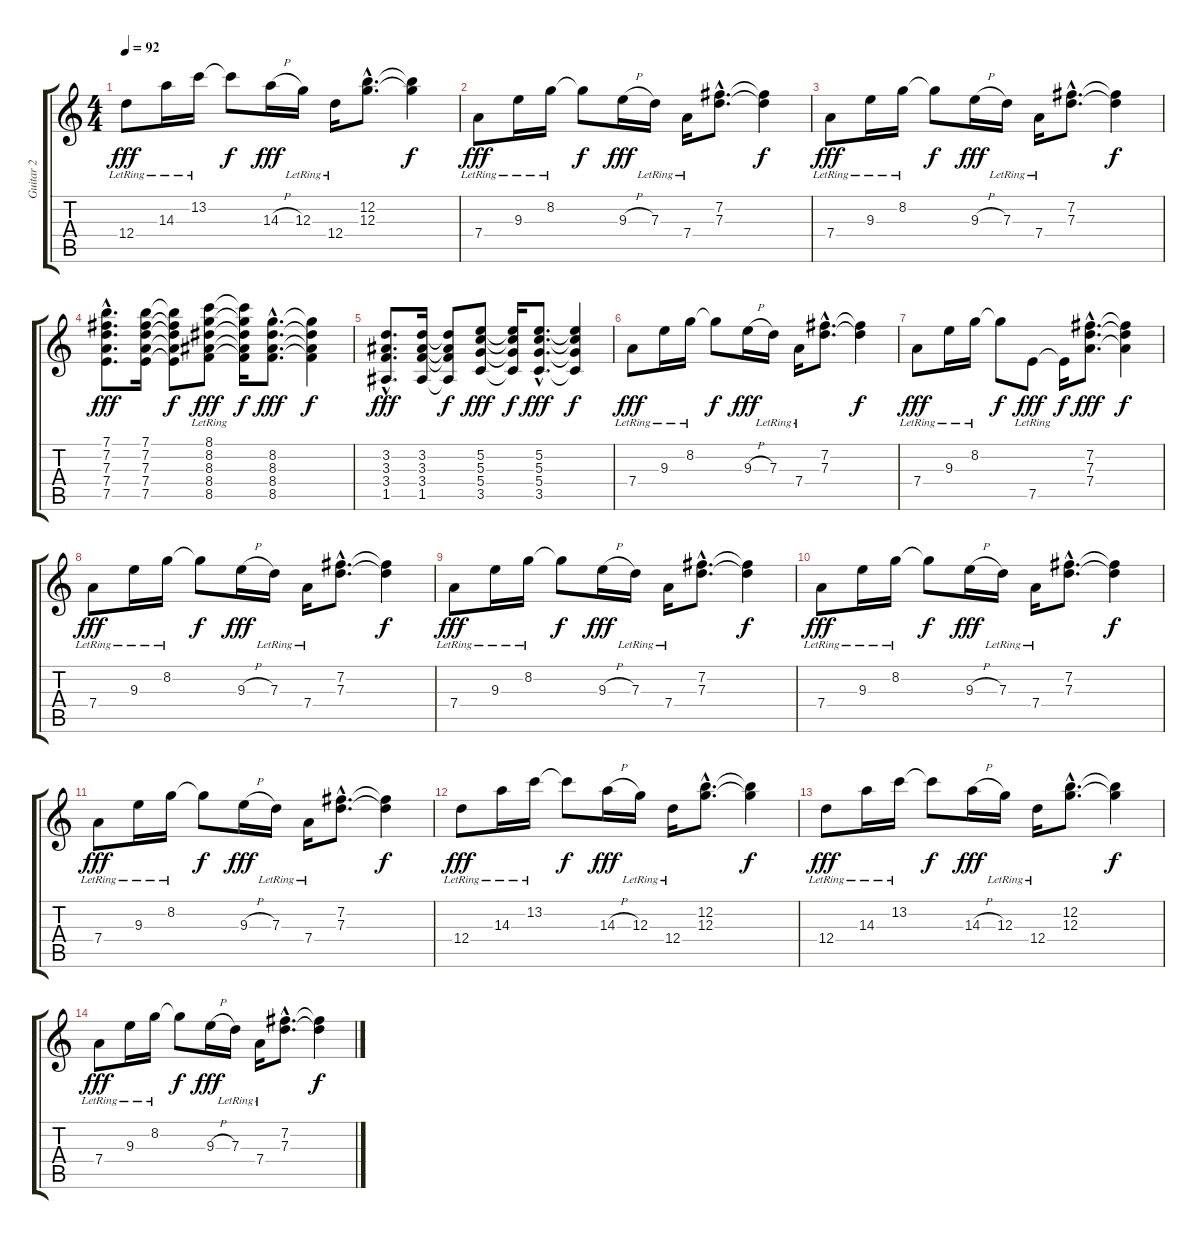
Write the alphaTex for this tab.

\track ("Guitar 2" "Guitar 2") {instrument distortionguitar}
\staff {score tabs}
\tuning (E4 B3 G3 D3 A2 E2) {hide}
\ts (4 4)
\tempo 92
\clef g2
\ks c
12.4{lr}.8{dy fff} 14.3{lr}.16 13.2{lr}.16 13.2{t}.8{dy f} 14.3{h}.16{dy fff} 12.3{lr}.16 12.4{lr}.16 (12.2{hac} 12.3{hac}).8{d} (12.2{t} 12.3{t}).4{dy f} |
7.4{lr}.8{dy fff} 9.3{lr}.16 8.2{lr}.16 8.2{t}.8{dy f} 9.3{h}.16{dy fff} 7.3{lr}.16 7.4{lr}.16 (7.2{hac} 7.3{hac}).8{d} (7.2{t} 7.3{t}).4{dy f} |
7.4{lr}.8{dy fff} 9.3{lr}.16 8.2{lr}.16 8.2{t}.8{dy f} 9.3{h}.16{dy fff} 7.3{lr}.16 7.4{lr}.16 (7.2{hac} 7.3{hac}).8{d} (7.2{t} 7.3{t}).4{dy f} |
(7.1{hac} 7.2{hac} 7.3{hac} 7.4{hac} 7.5{hac}).8{d dy fff} (7.1 7.2 7.3 7.4 7.5).16 (7.1{t} 7.2{t} 7.3{t} 7.4{t} 7.5{t}).8{dy f} (8.1{lr} 8.2 8.3 8.4 8.5).8{dy fff} (8.1{t} 8.2{t} 8.3{t} 8.4{t} 8.5{t}).16{dy f} (8.2{hac} 8.3{hac} 8.4{hac} 8.5{hac}).8{d dy fff} (8.2{t} 8.3{t} 8.4{t} 8.5{t}).4{dy f} |
(3.2{hac} 3.3{hac} 3.4{hac} 1.5{hac}).8{d dy fff} (3.2 3.3 3.4 1.5).16 (3.2{t} 3.3{t} 3.4{t} 1.5{t}).8{dy f} (5.2 5.3 5.4 3.5).8{dy fff} (5.2{t} 5.3{t} 5.4{t} 3.5{t}).16{dy f} (5.2{hac} 5.3{hac} 5.4{hac} 3.5{hac}).8{d dy fff} (5.2{t} 5.3{t} 5.4{t} 3.5{t}).4{dy f} |
7.4{lr}.8{dy fff} 9.3{lr}.16 8.2{lr}.16 8.2{t}.8{dy f} 9.3{h}.16{dy fff} 7.3{lr}.16 7.4{lr}.16 (7.2{hac} 7.3{hac}).8{d} (7.2{t} 7.3{t}).4{dy f} |
7.4{lr}.8{dy fff volume 6} 9.3{lr}.16 8.2{lr}.16 8.2{t}.8{dy f} 7.5{lr}.8{dy fff} 7.5{t}.16{dy f} (7.2{hac} 7.3{hac} 7.4{hac}).8{d dy fff} (7.2{t} 7.3{t} 7.4{t}).4{dy f} |
7.4{lr}.8{dy fff} 9.3{lr}.16 8.2{lr}.16 8.2{t}.8{dy f} 9.3{h}.16{dy fff} 7.3{lr}.16 7.4{lr}.16 (7.2{hac} 7.3{hac}).8{d} (7.2{t} 7.3{t}).4{dy f} |
7.4{lr}.8{dy fff} 9.3{lr}.16 8.2{lr}.16 8.2{t}.8{dy f} 9.3{h}.16{dy fff} 7.3{lr}.16 7.4{lr}.16 (7.2{hac} 7.3{hac}).8{d} (7.2{t} 7.3{t}).4{dy f} |
7.4{lr}.8{dy fff} 9.3{lr}.16 8.2{lr}.16 8.2{t}.8{dy f} 9.3{h}.16{dy fff} 7.3{lr}.16 7.4{lr}.16 (7.2{hac} 7.3{hac}).8{d} (7.2{t} 7.3{t}).4{dy f} |
7.4{lr}.8{dy fff volume 0} 9.3{lr}.16 8.2{lr}.16 8.2{t}.8{dy f} 9.3{h}.16{dy fff} 7.3{lr}.16 7.4{lr}.16 (7.2{hac} 7.3{hac}).8{d} (7.2{t} 7.3{t}).4{dy f} |
12.4{lr}.8{dy fff} 14.3{lr}.16 13.2{lr}.16 13.2{t}.8{dy f} 14.3{h}.16{dy fff} 12.3{lr}.16 12.4{lr}.16 (12.2{hac} 12.3{hac}).8{d} (12.2{t} 12.3{t}).4{dy f} |
12.4{lr}.8{dy fff} 14.3{lr}.16 13.2{lr}.16 13.2{t}.8{dy f} 14.3{h}.16{dy fff} 12.3{lr}.16 12.4{lr}.16 (12.2{hac} 12.3{hac}).8{d} (12.2{t} 12.3{t}).4{dy f} |
7.4{lr}.8{dy fff} 9.3{lr}.16 8.2{lr}.16 8.2{t}.8{dy f} 9.3{h}.16{dy fff} 7.3{lr}.16 7.4{lr}.16 (7.2{hac} 7.3{hac}).8{d} (7.2{t} 7.3{t}).4{dy f}
